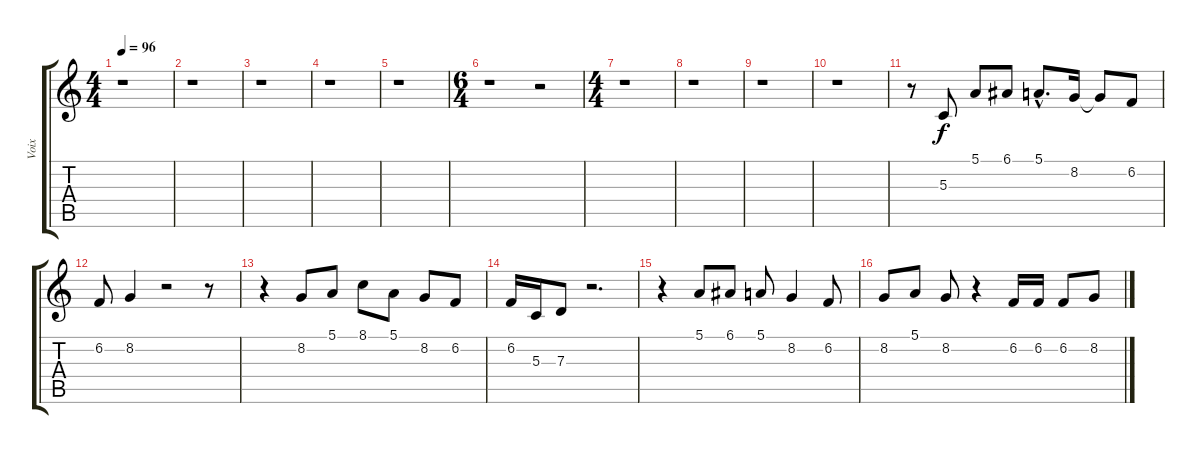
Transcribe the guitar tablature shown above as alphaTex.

\track ("Voix" "Voix") {instrument accordion}
\staff {score tabs}
\tuning (E4 B3 G3 D3 A2 E2) {hide}
\ts (4 4)
\tempo 96
\clef g2
\ks c
r.1{dy f} |
r.1 |
r.1 |
r.1 |
r.1 |
\ts (6 4)
r.1 r.2 |
\ts (4 4)
r.1 |
r.1 |
r.1 |
r.1 |
r.8 5.3.8 5.1.8 6.1.8 5.1{hac}.8{d} 8.2.16 8.2{t}.8 6.2.8 |
6.2.8 8.2.4 r.2 r.8 |
r.4 8.2.8 5.1.8 8.1.8 5.1.8 8.2.8 6.2.8 |
6.2.16 5.3.16 7.3.8 r.2{d} |
r.4 5.1.8 6.1.8 5.1.8 8.2.4 6.2.8 |
8.2.8 5.1.8 8.2.8 r.4 6.2.16 6.2.16 6.2.8 8.2.8
